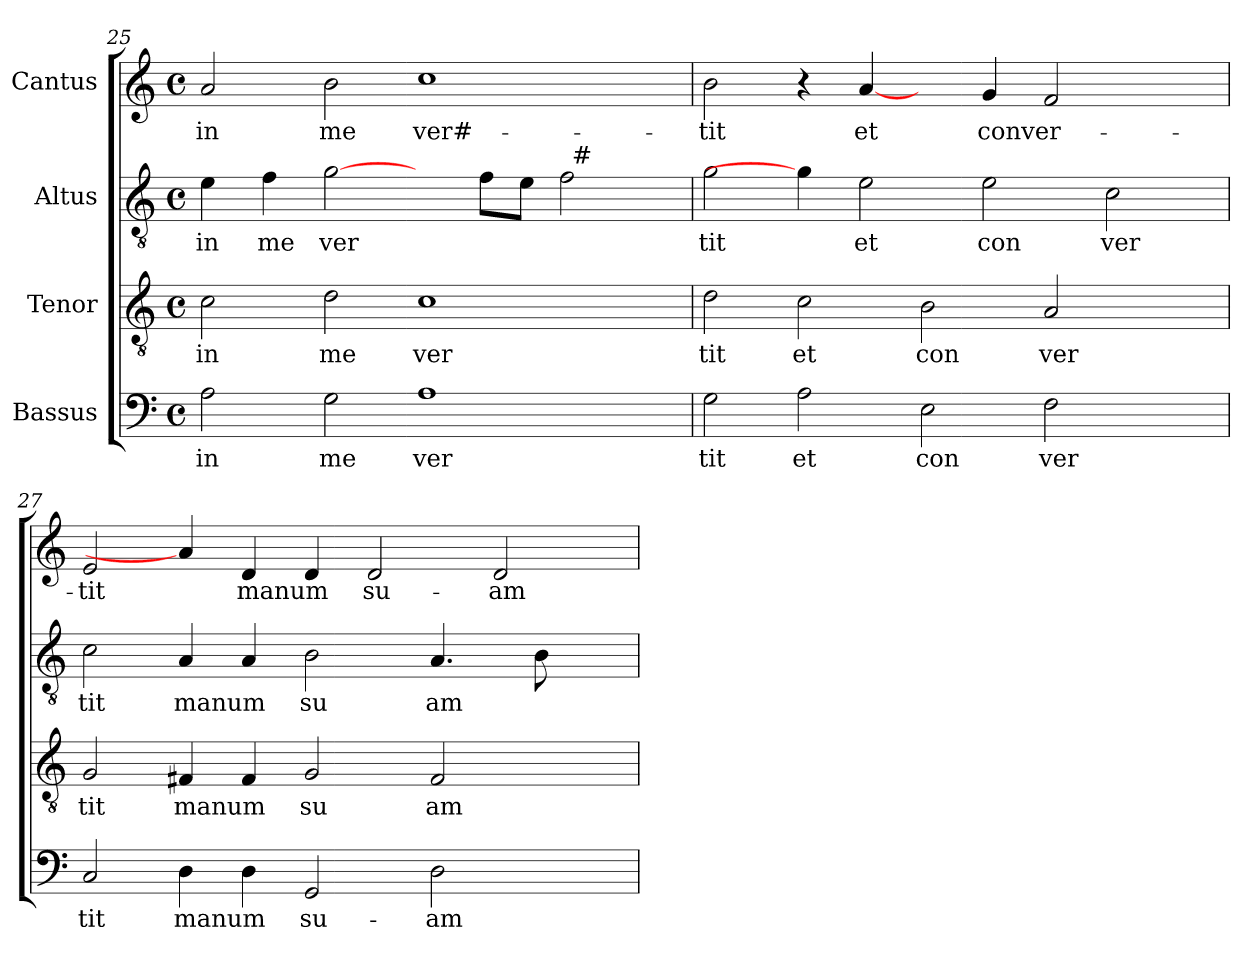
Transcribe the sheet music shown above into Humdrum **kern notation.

**kern	**text	**kern	**text	**kern	**text	**kern	**text
*part4	*part4	*part3	*part3	*part2	*part2	*part1	*part1
*staff4	*staff4	*staff3	*staff3	*staff2	*staff2	*staff1	*staff1
*I"Bassus	*	*I"Tenor	*	*I"Altus	*	*I"Cantus	*
*clefF4	*	*clefGv2	*	*clefGv2	*	*clefG2	*
*M4/4	*	*M4/4	*	*M4/4	*	*M4/4	*
*met(c)	*	*met(c)	*	*met(c)	*	*met(c)	*
=25	=25	=25	=25	=25	=25	=25	=25
!	!LO:LY:b:cj	!	!LO:LY:b:cj	!	!LO:LY:b:cj	!	!LO:LY:b:cj
*	*	*	*	*^	*	*	*
2A\	in	2c\	in	4e\	1ryy	in	2a/	in
!	!	!	!	!	!	!LO:LY:b:cj	!	!
.	.	.	.	4f\	.	me	.	.
!	!LO:LY:b:cj	!	!LO:LY:b:cj	!	!	!LO:LY:b	!	!LO:LY:b:cj
2G\	me	2d\	me	[2g\	.	ver	2b\	me
!	!LO:LY:b:cj	!	!LO:LY:b:cj	!	!	!	!	!LO:LY:b:cj
1A	ver	1c	ver	4ryy	2ryy	.	1cc	ver#-
.	.	.	.	8f\L	.	.	.	.
.	.	.	.	8e\J	.	.	.	.
.	.	.	.	2f\	64ryy	.	.	.
!	!	!	!	!	!LO:TX:a:t=#	!	!	!
.	.	.	.	.	4ryy	.	.	.
.	.	.	.	.	8...ryy	.	.	.
=26	=26	=26	=26	=26	=26	=26	=26	=26
!	!LO:LY:b:cj	!	!LO:LY:b:cj	!	!	!LO:LY:b:cj	!	!LO:LY:b:cj
*	*	*	*	*v	*v	*	*	*
2G\	tit	2d\	tit	2g\	tit	2b\	-tit
!	!LO:LY:b:cj	!	!LO:LY:b:cj	!	!	!	!
2A\	et	2c\	et	4g\]	.	4r	.
!	!	!	!	!	!LO:LY:b:cj	!	!LO:LY:b:cj
.	.	.	.	2e\	et	[4a/	et
!	!LO:LY:b:cj	!	!LO:LY:b:cj	!	!	!	!
2E\	con	2B\	con	.	.	4ryy	.
!	!	!	!	!	!LO:LY:b:cj	!	!LO:LY:b:cj
.	.	.	.	2e\	con	4g/	conver-
!	!LO:LY:b:cj	!	!LO:LY:b:cj	!	!	!	!
2F\	ver	2A/	ver	.	.	2f/	.
!	!	!	!	!	!LO:LY:b:cj	!	!
.	.	.	.	2c\	ver	.	.
4ryy	.	4ryy	.	.	.	4ryy	.
!!LO:PB:g=z
=27	=27	=27	=27	=27	=27	=27	=27
!	!LO:LY:b:cj	!	!LO:LY:b:cj	!	!LO:LY:b:cj	!	!LO:LY:b:cj
2C/	tit	2G/	tit	2c\	tit	2e/	-tit
!	!LO:LY:b	!	!LO:LY:b	!	!LO:LY:b	!	!
4D\	manum	4F#X/	manum	4A/	manum	4a/]	.
!	!	!	!	!	!	!	!LO:LY:b
4D\	.	4F#/	.	4A/	.	4d/	manum
!	!LO:LY:b:cj	!	!LO:LY:b:cj	!	!LO:LY:b:cj	!	!
2GG/	su-	2G/	su	2B\	su	4d/	.
!	!	!	!	!	!	!	!LO:LY:b:cj
.	.	.	.	.	.	2d/	su-
!	!LO:LY:b:cj	!	!LO:LY:b:cj	!	!LO:LY:b	!	!
2D\	-am	2F#/	am	4.A/	am	.	.
!	!	!	!	!	!	!	!LO:LY:b:cj
.	.	.	.	.	.	2d/	-am
.	.	.	.	8B\	.	.	.
4ryy	.	4ryy	.	4ryy	.	.	.
=	=	=	=	=	=	=	=
*-	*-	*-	*-	*-	*-	*-	*-
